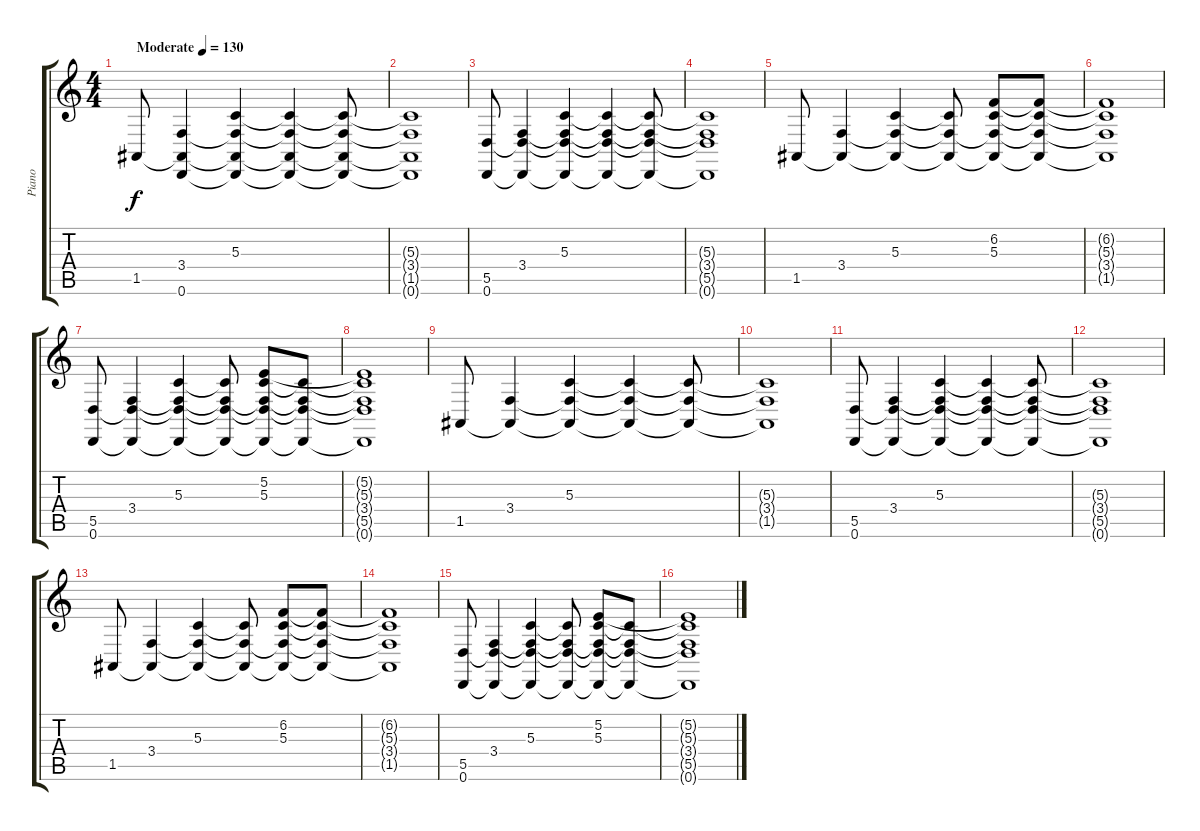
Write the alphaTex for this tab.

\track ("Piano" "Piano") {instrument acousticgrandpiano}
\staff {score tabs}
\tuning (E4 B3 G3 D3 A2 D2) {hide}
\ts (4 4)
\tempo (130 "Moderate")
\clef g2
\ks c
1.5.8{dy f instrument acousticgrandpiano} (3.4 1.5{t} 0.6).4 (5.3 3.4{t} 1.5{t} 0.6{t}).4 (5.3{t} 3.4{t} 1.5{t} 0.6{t}).4 (5.3{t} 3.4{t} 1.5{t} 0.6{t}).8 |
(5.3{t} 3.4{t} 1.5{t} 0.6{t}).1 |
(5.5 0.6).8 (3.4 5.5{t} 0.6{t}).4 (5.3 3.4{t} 5.5{t} 0.6{t}).4 (5.3{t} 3.4{t} 5.5{t} 0.6{t}).4 (5.3{t} 3.4{t} 5.5{t} 0.6{t}).8 |
(5.3{t} 3.4{t} 5.5{t} 0.6{t}).1 |
1.5.8 (3.4 1.5{t}).4 (5.3 3.4{t} 1.5{t}).4 (5.3{t} 3.4{t} 1.5{t}).8 (6.2 5.3 3.4{t} 1.5{t}).8 (6.2{t} 5.3{t} 3.4{t} 1.5{t}).8 |
(6.2{t} 5.3{t} 3.4{t} 1.5{t}).1 |
(5.5 0.6).8 (3.4 5.5{t} 0.6{t}).4 (5.3 3.4{t} 5.5{t} 0.6{t}).4 (5.3{t} 3.4{t} 5.5{t} 0.6{t}).8 (5.2 5.3 3.4{t} 5.5{t} 0.6{t}).8 (5.3{t} 3.4{t} 5.5{t} 0.6{t}).8 |
(5.2{t} 5.3{t} 3.4{t} 5.5{t} 0.6{t}).1 |
1.5.8 (3.4 1.5{t}).4 (5.3 3.4{t} 1.5{t}).4 (5.3{t} 3.4{t} 1.5{t}).4 (5.3{t} 3.4{t} 1.5{t}).8 |
(5.3{t} 3.4{t} 1.5{t}).1 |
(5.5 0.6).8 (3.4 5.5{t} 0.6{t}).4 (5.3 3.4{t} 5.5{t} 0.6{t}).4 (5.3{t} 3.4{t} 5.5{t} 0.6{t}).4 (5.3{t} 3.4{t} 5.5{t} 0.6{t}).8 |
(5.3{t} 3.4{t} 5.5{t} 0.6{t}).1 |
1.5.8 (3.4 1.5{t}).4 (5.3 3.4{t} 1.5{t}).4 (5.3{t} 3.4{t} 1.5{t}).8 (6.2 5.3 3.4{t} 1.5{t}).8 (6.2{t} 5.3{t} 3.4{t} 1.5{t}).8 |
(6.2{t} 5.3{t} 3.4{t} 1.5{t}).1 |
(5.5 0.6).8 (3.4 5.5{t} 0.6{t}).4 (5.3 3.4{t} 5.5{t} 0.6{t}).4 (5.3{t} 3.4{t} 5.5{t} 0.6{t}).8 (5.2 5.3 3.4{t} 5.5{t} 0.6{t}).8 (5.3{t} 3.4{t} 5.5{t} 0.6{t}).8 |
(5.2{t} 5.3{t} 3.4{t} 5.5{t} 0.6{t}).1
